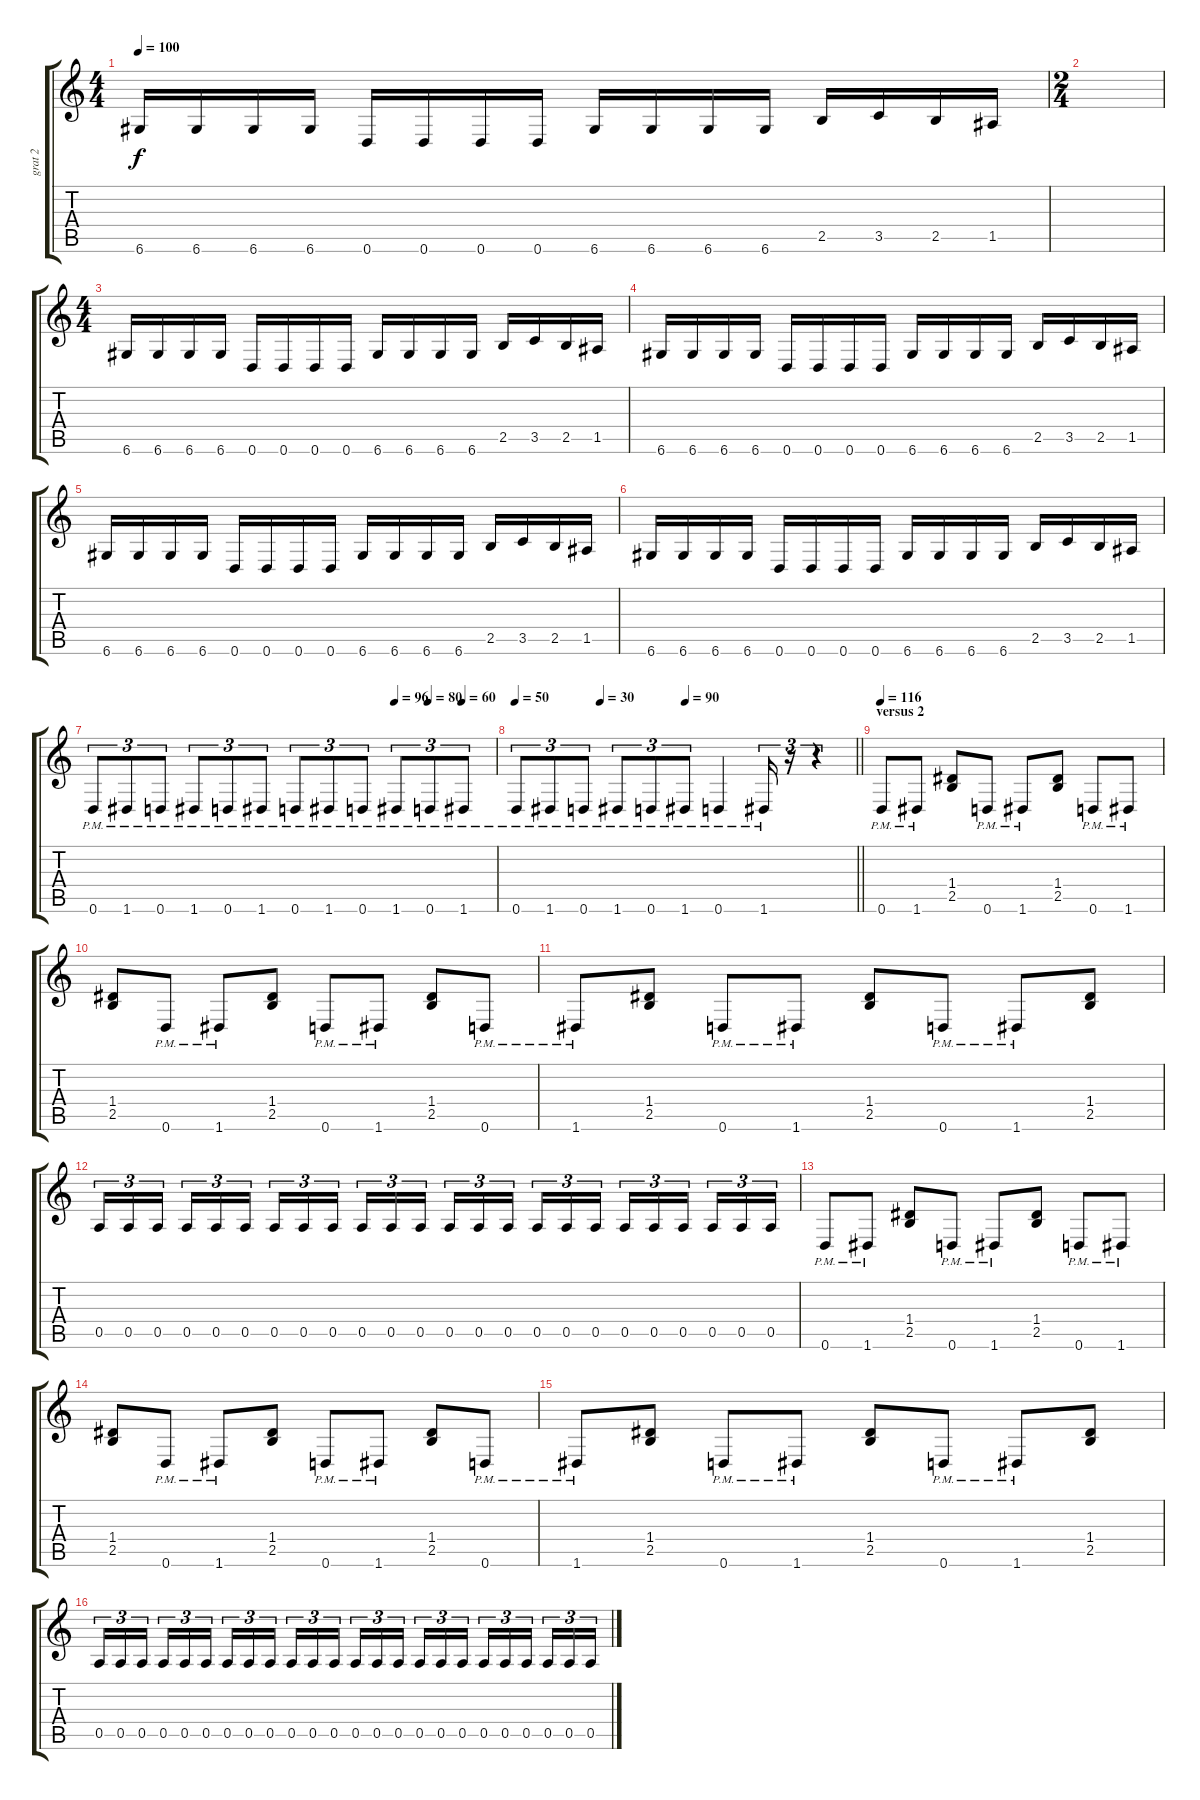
\track ("grat 2" "grat 2") {instrument distortionguitar}
\staff {score tabs}
\tuning (E4 B3 G3 D3 A2 D2) {hide}
\ts (4 4)
\tempo 100
\clef g2
\ks c
6.6.16{dy f} 6.6.16 6.6.16 6.6.16 0.6.16 0.6.16 0.6.16 0.6.16 6.6.16 6.6.16 6.6.16 6.6.16 2.5.16 3.5.16 2.5.16 1.5.16 |
\ts (2 4)
|
\ts (4 4)
6.6.16 6.6.16 6.6.16 6.6.16 0.6.16 0.6.16 0.6.16 0.6.16 6.6.16 6.6.16 6.6.16 6.6.16 2.5.16 3.5.16 2.5.16 1.5.16 |
6.6.16 6.6.16 6.6.16 6.6.16 0.6.16 0.6.16 0.6.16 0.6.16 6.6.16 6.6.16 6.6.16 6.6.16 2.5.16 3.5.16 2.5.16 1.5.16 |
6.6.16 6.6.16 6.6.16 6.6.16 0.6.16 0.6.16 0.6.16 0.6.16 6.6.16 6.6.16 6.6.16 6.6.16 2.5.16 3.5.16 2.5.16 1.5.16 |
6.6.16 6.6.16 6.6.16 6.6.16 0.6.16 0.6.16 0.6.16 0.6.16 6.6.16 6.6.16 6.6.16 6.6.16 2.5.16 3.5.16 2.5.16 1.5.16 |
\tempo (96 0.75)
\tempo (80 0.8333333333333334)
\tempo (60 0.9166666666666666)
0.6{pm}.8{tu (3 2)} 1.6{pm}.8{tu (3 2)} 0.6{pm}.8{tu (3 2)} 1.6{pm}.8{tu (3 2)} 0.6{pm}.8{tu (3 2)} 1.6{pm}.8{tu (3 2)} 0.6{pm}.8{tu (3 2)} 1.6{pm}.8{tu (3 2)} 0.6{pm}.8{tu (3 2)} 1.6{pm}.8{tu (3 2)} 0.6{pm}.8{tu (3 2)} 1.6{pm}.8{tu (3 2)} |
\tempo 50
\tempo (30 0.25)
\tempo (90 0.5)
\barLineRight lightlight
0.6{pm}.8{tu (3 2)} 1.6{pm}.8{tu (3 2)} 0.6{pm}.8{tu (3 2)} 1.6{pm}.8{tu (3 2)} 0.6{pm}.8{tu (3 2)} 1.6{pm}.8{tu (3 2)} 0.6{pm}.4 1.6{pm}.16{tu (3 2)} r.16{tu (3 2)} r.4{tu (3 2)} |
\section ("" "versus 2")
\tempo 116
0.6{pm}.8 1.6{pm}.8 (1.4 2.5).8 0.6{pm}.8 1.6{pm}.8 (1.4 2.5).8 0.6{pm}.8 1.6{pm}.8 |
(1.4 2.5).8 0.6{pm}.8 1.6{pm}.8 (1.4 2.5).8 0.6{pm}.8 1.6{pm}.8 (1.4 2.5).8 0.6{pm}.8 |
1.6{pm}.8 (1.4 2.5).8 0.6{pm}.8 1.6{pm}.8 (1.4 2.5).8 0.6{pm}.8 1.6{pm}.8 (1.4 2.5).8 |
0.5.16{tu (3 2)} 0.5.16{tu (3 2)} 0.5.16{tu (3 2) beam splitsecondary} 0.5.16{tu (3 2)} 0.5.16{tu (3 2)} 0.5.16{tu (3 2)} 0.5.16{tu (3 2)} 0.5.16{tu (3 2)} 0.5.16{tu (3 2) beam splitsecondary} 0.5.16{tu (3 2)} 0.5.16{tu (3 2)} 0.5.16{tu (3 2)} 0.5.16{tu (3 2)} 0.5.16{tu (3 2)} 0.5.16{tu (3 2) beam splitsecondary} 0.5.16{tu (3 2)} 0.5.16{tu (3 2)} 0.5.16{tu (3 2)} 0.5.16{tu (3 2)} 0.5.16{tu (3 2)} 0.5.16{tu (3 2) beam splitsecondary} 0.5.16{tu (3 2)} 0.5.16{tu (3 2)} 0.5.16{tu (3 2)} |
0.6{pm}.8 1.6{pm}.8 (1.4 2.5).8 0.6{pm}.8 1.6{pm}.8 (1.4 2.5).8 0.6{pm}.8 1.6{pm}.8 |
(1.4 2.5).8 0.6{pm}.8 1.6{pm}.8 (1.4 2.5).8 0.6{pm}.8 1.6{pm}.8 (1.4 2.5).8 0.6{pm}.8 |
1.6{pm}.8 (1.4 2.5).8 0.6{pm}.8 1.6{pm}.8 (1.4 2.5).8 0.6{pm}.8 1.6{pm}.8 (1.4 2.5).8 |
0.5.16{tu (3 2)} 0.5.16{tu (3 2)} 0.5.16{tu (3 2) beam splitsecondary} 0.5.16{tu (3 2)} 0.5.16{tu (3 2)} 0.5.16{tu (3 2)} 0.5.16{tu (3 2)} 0.5.16{tu (3 2)} 0.5.16{tu (3 2) beam splitsecondary} 0.5.16{tu (3 2)} 0.5.16{tu (3 2)} 0.5.16{tu (3 2)} 0.5.16{tu (3 2)} 0.5.16{tu (3 2)} 0.5.16{tu (3 2) beam splitsecondary} 0.5.16{tu (3 2)} 0.5.16{tu (3 2)} 0.5.16{tu (3 2)} 0.5.16{tu (3 2)} 0.5.16{tu (3 2)} 0.5.16{tu (3 2) beam splitsecondary} 0.5.16{tu (3 2)} 0.5.16{tu (3 2)} 0.5.16{tu (3 2)}
